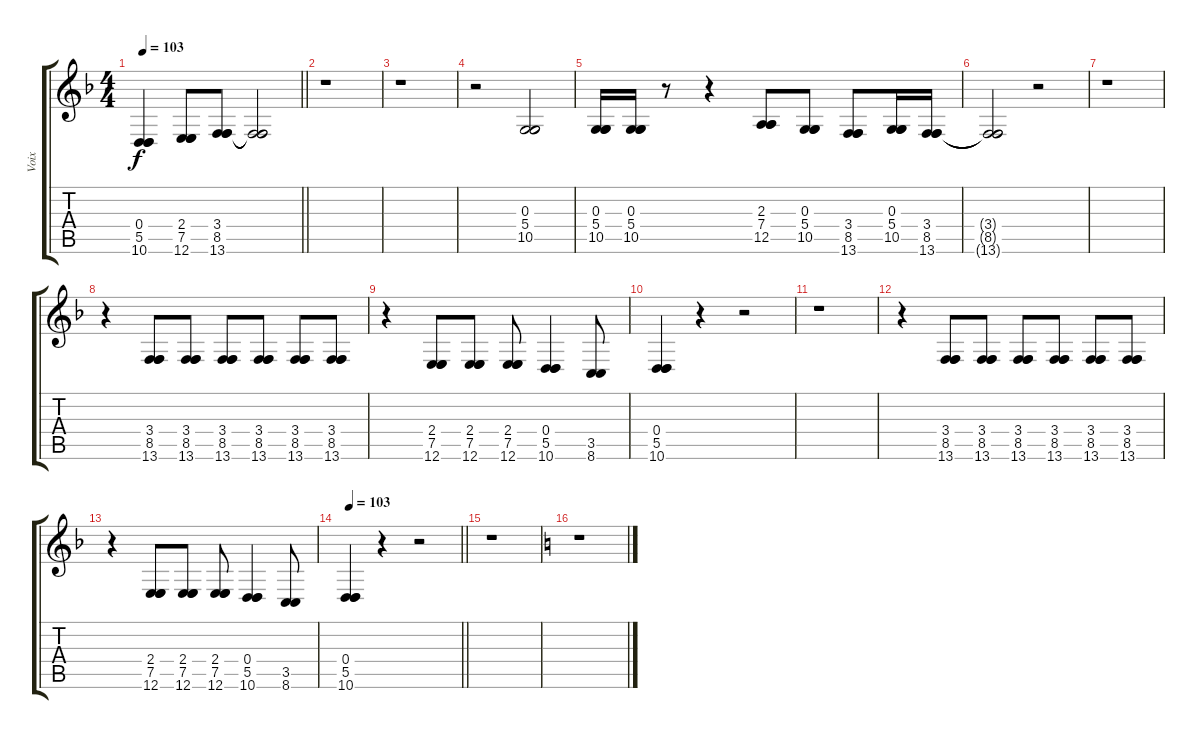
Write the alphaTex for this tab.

\track ("Voix" "Voix") {instrument synthvoice}
\staff {score tabs}
\tuning (E4 B3 G3 D3 A2 E2) {hide}
\ts (4 4)
\tempo 103
\clef g2
\barLineRight lightlight
\ks dminor
(0.4 5.5 10.6).4{dy f} (2.4 7.5 12.6).8 (3.4 8.5 13.6).8 (3.4{t} 8.5{t} 13.6{t}).2 |
r.1 |
r.1 |
r.2 (0.3 5.4 10.5).2 |
(0.3 5.4 10.5).16 (0.3 5.4 10.5).16 r.8 r.4 (2.3 7.4 12.5).8 (0.3 5.4 10.5).8 (3.4 8.5 13.6).8 (0.3 5.4 10.5).16 (3.4 8.5 13.6).16 |
(3.4{t} 8.5{t} 13.6{t}).2 r.2 |
r.1 |
r.4 (3.4 8.5 13.6).8 (3.4 8.5 13.6).8 (3.4 8.5 13.6).8 (3.4 8.5 13.6).8 (3.4 8.5 13.6).8 (3.4 8.5 13.6).8 |
r.4 (2.4 7.5 12.6).8 (2.4 7.5 12.6).8 (2.4 7.5 12.6).8 (0.4 5.5 10.6).4 (3.5 8.6).8 |
(0.4 5.5 10.6).4 r.4 r.2 |
r.1 |
r.4 (3.4 8.5 13.6).8 (3.4 8.5 13.6).8 (3.4 8.5 13.6).8 (3.4 8.5 13.6).8 (3.4 8.5 13.6).8 (3.4 8.5 13.6).8 |
r.4 (2.4 7.5 12.6).8 (2.4 7.5 12.6).8 (2.4 7.5 12.6).8 (0.4 5.5 10.6).4 (3.5 8.6).8 |
\tempo 103
\barLineRight lightlight
(0.4 5.5 10.6).4 r.4 r.2 |
r.1 |
\ks c
r.1
